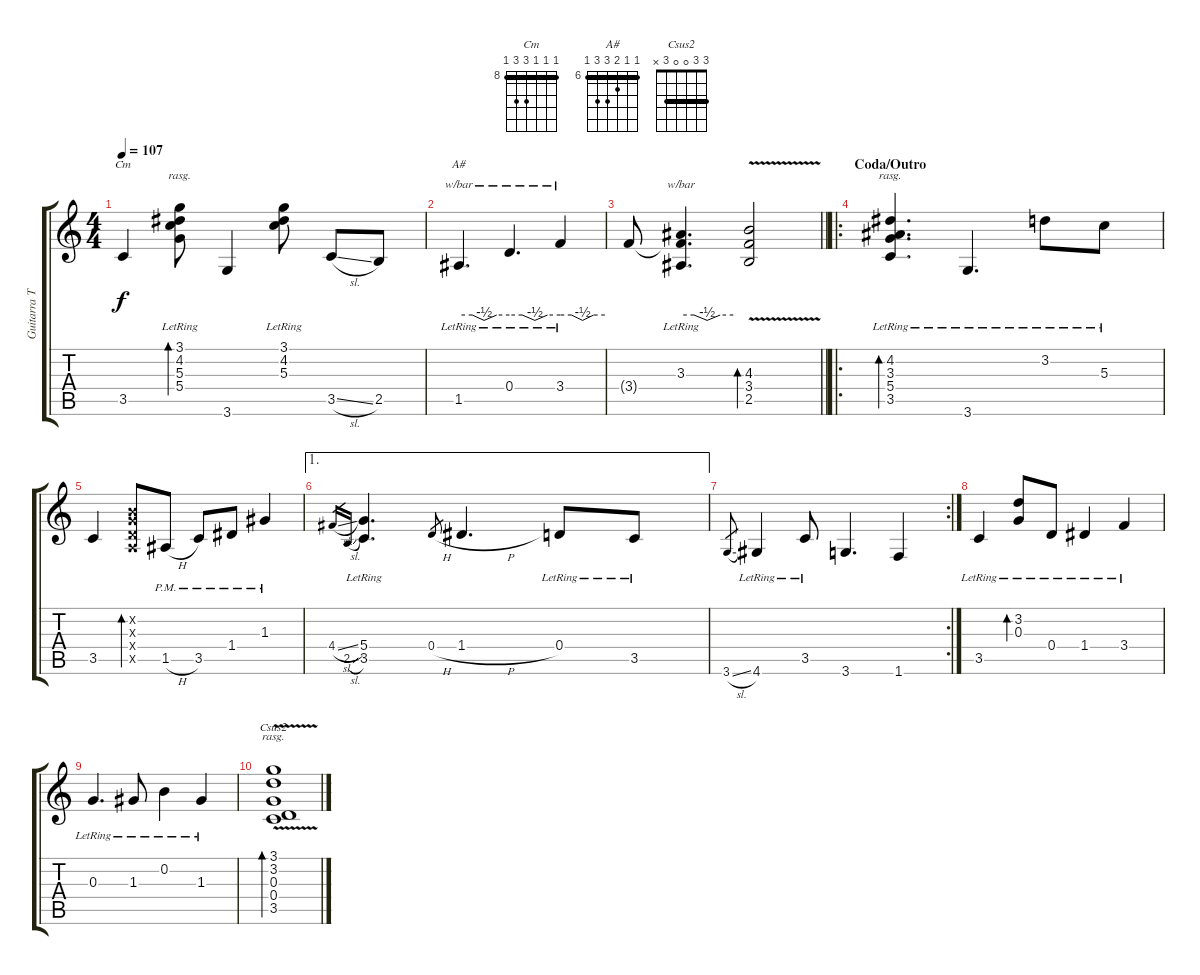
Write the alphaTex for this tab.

\track ("Guitarra Tremolo" "Guitarra T") {instrument electricguitarclean}
\staff {score tabs}
\tuning (E4 B3 G3 D3 A2 E2) {hide}
\chord ("Cm" 8 8 8 10 10 8) {firstfret 8 barre 8}
\chord ("A#" 6 6 7 8 8 6) {firstfret 6 barre 6}
\chord ("Csus2" 3 3 0 0 3 x) {barre 3}
\ts (4 4)
\tempo 107
\clef g2
\ks c
3.5.4{ch "Cm" dy f} (3.1{lr} 4.2{lr} 5.3{lr} 5.4{lr}).8{bd 240 rasg ii} 3.6.4 (3.1{lr} 4.2{lr} 5.3{lr}).8 3.5{sl}.8 2.5.8 |
1.5{lr}.4{d tbe (custom default 0 0 16 0 30 -2 45 0 60 0) ch "A#"} 0.4{lr}.4{d tbe (custom default 0 0 15 0 30 -2 45 0 60 0)} 3.4{lr}.4{tbe (custom default 0 0 15 0 30 -2 45 0 60 0)} |
\barLineRight lightlight
3.4{t}.8 (3.3{lr} 3.4{t} 1.5{t}).4{d tbe (custom default 0 0 15 0 30 -2 45 0 60 0)} (4.3{v} 3.4{v} 2.5{v}).2{bd 120} |
\ro
\section ("" "Coda/Outro")
(4.2{lr} 3.3{lr} 5.4{lr} 3.5{lr}).4{d bd 120 rasg ii} 3.6{lr}.4{d} 3.2{lr}.8 5.3{lr}.8 |
3.5.4 (0.2{x} 0.3{x} 0.4{x} 0.5{x}).8{bd 240} 1.5{h pm}.8 3.5{pm}.8 1.4{pm}.8 1.3{pm}.4 |
\ae 1
4.4{sl}.16{gr} 2.5{sl}.16{gr} (5.4 3.5{lr}).4{d} 0.4{h}.8{gr} 1.4{h}.4{d} 0.4{lr}.8 3.5{lr}.8 |
\rc 2
3.6{sl}.8{gr} 4.6{lr}.4 3.5{lr}.8 3.6.4{d} 1.6.4 |
3.5{lr}.4 (3.2{lr} 0.3{lr}).8{bd 240} 0.4{lr}.8 1.4{lr}.4 3.4{lr}.4 |
0.3{lr}.4{d} 1.3{lr}.8 0.2{lr}.4 1.3{lr}.4 |
(3.1{v} 3.2{v} 0.3{v} 0.4{v} 3.5{v}).1{bd 120 ch "Csus2" rasg ii}
